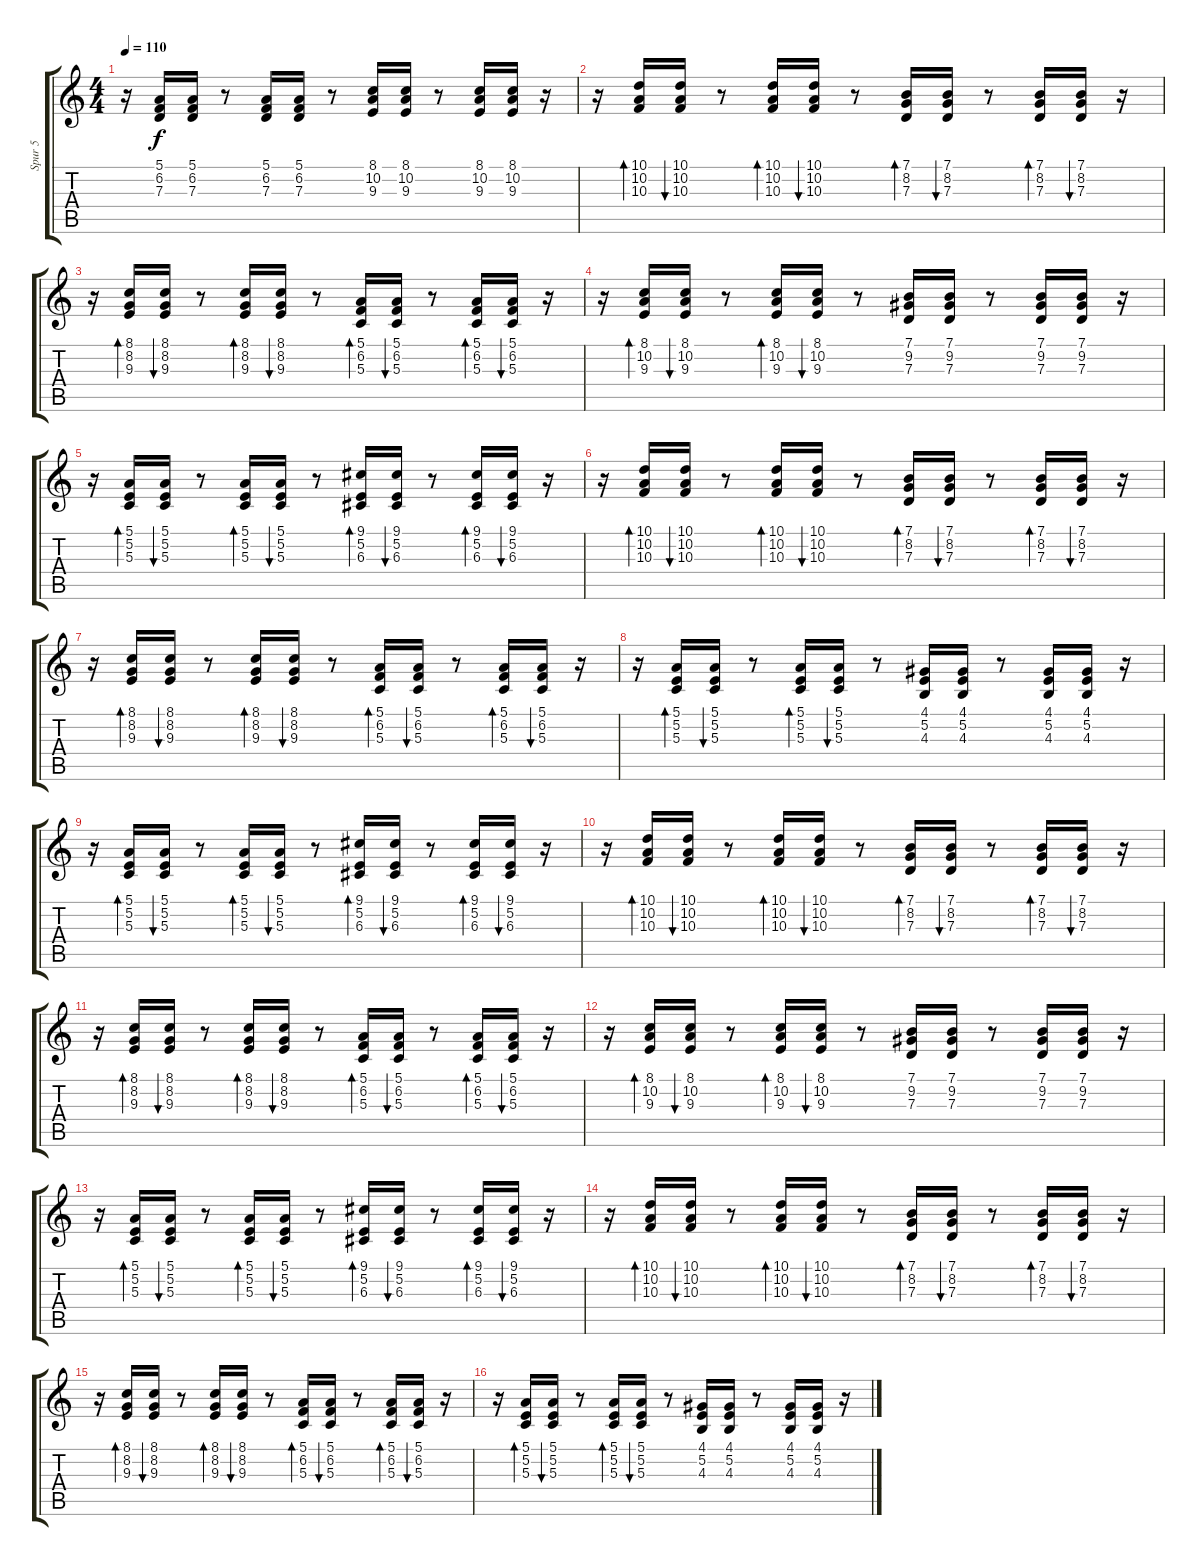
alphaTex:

\track ("Spur 5" "Spur 5") {instrument marimba}
\staff {score tabs}
\tuning (E4 B3 G3 D3 A2 E2) {hide}
\ts (4 4)
\tempo 110
\clef g2
\ks c
r.16{dy f} (5.1 6.2 7.3).16 (5.1 6.2 7.3).16 r.8 (5.1 6.2 7.3).16 (5.1 6.2 7.3).16 r.8 (8.1 10.2 9.3).16 (8.1 10.2 9.3).16 r.8 (8.1 10.2 9.3).16 (8.1 10.2 9.3).16 r.16 |
r.16 (10.1 10.2 10.3).16{bd 60} (10.1 10.2 10.3).16{bu 60} r.8 (10.1 10.2 10.3).16{bd 60} (10.1 10.2 10.3).16{bu 60} r.8 (7.1 8.2 7.3).16{bd 60} (7.1 8.2 7.3).16{bu 60} r.8 (7.1 8.2 7.3).16{bd 60} (7.1 8.2 7.3).16{bu 60} r.16 |
r.16 (8.1 8.2 9.3).16{bd 60} (8.1 8.2 9.3).16{bu 60} r.8 (8.1 8.2 9.3).16{bd 60} (8.1 8.2 9.3).16{bu 60} r.8 (5.1 6.2 5.3).16{bd 60} (5.1 6.2 5.3).16{bu 60} r.8 (5.1 6.2 5.3).16{bd 60} (5.1 6.2 5.3).16{bu 60} r.16 |
r.16 (8.1 10.2 9.3).16{bd 60} (8.1 10.2 9.3).16{bu 60} r.8 (8.1 10.2 9.3).16{bd 60} (8.1 10.2 9.3).16{bu 60} r.8 (7.1 9.2 7.3).16 (7.1 9.2 7.3).16 r.8 (7.1 9.2 7.3).16 (7.1 9.2 7.3).16 r.16 |
r.16 (5.1 5.2 5.3).16{bd 60} (5.1 5.2 5.3).16{bu 60} r.8 (5.1 5.2 5.3).16{bd 60} (5.1 5.2 5.3).16{bu 60} r.8 (9.1 5.2 6.3).16{bd 60} (9.1 5.2 6.3).16{bu 60} r.8 (9.1 5.2 6.3).16{bd 60} (9.1 5.2 6.3).16{bu 60} r.16 |
r.16 (10.1 10.2 10.3).16{bd 60} (10.1 10.2 10.3).16{bu 60} r.8 (10.1 10.2 10.3).16{bd 60} (10.1 10.2 10.3).16{bu 60} r.8 (7.1 8.2 7.3).16{bd 60} (7.1 8.2 7.3).16{bu 60} r.8 (7.1 8.2 7.3).16{bd 60} (7.1 8.2 7.3).16{bu 60} r.16 |
r.16 (8.1 8.2 9.3).16{bd 60} (8.1 8.2 9.3).16{bu 60} r.8 (8.1 8.2 9.3).16{bd 60} (8.1 8.2 9.3).16{bu 60} r.8 (5.1 6.2 5.3).16{bd 60} (5.1 6.2 5.3).16{bu 60} r.8 (5.1 6.2 5.3).16{bd 60} (5.1 6.2 5.3).16{bu 60} r.16 |
r.16 (5.1 5.2 5.3).16{bd 60} (5.1 5.2 5.3).16{bu 60} r.8 (5.1 5.2 5.3).16{bd 60} (5.1 5.2 5.3).16{bu 60} r.8 (4.1 5.2 4.3).16 (4.1 5.2 4.3).16 r.8 (4.1 5.2 4.3).16 (4.1 5.2 4.3).16 r.16 |
r.16 (5.1 5.2 5.3).16{bd 60} (5.1 5.2 5.3).16{bu 60} r.8 (5.1 5.2 5.3).16{bd 60} (5.1 5.2 5.3).16{bu 60} r.8 (9.1 5.2 6.3).16{bd 60} (9.1 5.2 6.3).16{bu 60} r.8 (9.1 5.2 6.3).16{bd 60} (9.1 5.2 6.3).16{bu 60} r.16 |
r.16 (10.1 10.2 10.3).16{bd 60} (10.1 10.2 10.3).16{bu 60} r.8 (10.1 10.2 10.3).16{bd 60} (10.1 10.2 10.3).16{bu 60} r.8 (7.1 8.2 7.3).16{bd 60} (7.1 8.2 7.3).16{bu 60} r.8 (7.1 8.2 7.3).16{bd 60} (7.1 8.2 7.3).16{bu 60} r.16 |
r.16 (8.1 8.2 9.3).16{bd 60} (8.1 8.2 9.3).16{bu 60} r.8 (8.1 8.2 9.3).16{bd 60} (8.1 8.2 9.3).16{bu 60} r.8 (5.1 6.2 5.3).16{bd 60} (5.1 6.2 5.3).16{bu 60} r.8 (5.1 6.2 5.3).16{bd 60} (5.1 6.2 5.3).16{bu 60} r.16 |
r.16 (8.1 10.2 9.3).16{bd 60} (8.1 10.2 9.3).16{bu 60} r.8 (8.1 10.2 9.3).16{bd 60} (8.1 10.2 9.3).16{bu 60} r.8 (7.1 9.2 7.3).16 (7.1 9.2 7.3).16 r.8 (7.1 9.2 7.3).16 (7.1 9.2 7.3).16 r.16 |
r.16 (5.1 5.2 5.3).16{bd 60} (5.1 5.2 5.3).16{bu 60} r.8 (5.1 5.2 5.3).16{bd 60} (5.1 5.2 5.3).16{bu 60} r.8 (9.1 5.2 6.3).16{bd 60} (9.1 5.2 6.3).16{bu 60} r.8 (9.1 5.2 6.3).16{bd 60} (9.1 5.2 6.3).16{bu 60} r.16 |
r.16 (10.1 10.2 10.3).16{bd 60} (10.1 10.2 10.3).16{bu 60} r.8 (10.1 10.2 10.3).16{bd 60} (10.1 10.2 10.3).16{bu 60} r.8 (7.1 8.2 7.3).16{bd 60} (7.1 8.2 7.3).16{bu 60} r.8 (7.1 8.2 7.3).16{bd 60} (7.1 8.2 7.3).16{bu 60} r.16 |
r.16 (8.1 8.2 9.3).16{bd 60} (8.1 8.2 9.3).16{bu 60} r.8 (8.1 8.2 9.3).16{bd 60} (8.1 8.2 9.3).16{bu 60} r.8 (5.1 6.2 5.3).16{bd 60} (5.1 6.2 5.3).16{bu 60} r.8 (5.1 6.2 5.3).16{bd 60} (5.1 6.2 5.3).16{bu 60} r.16 |
r.16 (5.1 5.2 5.3).16{bd 60} (5.1 5.2 5.3).16{bu 60} r.8 (5.1 5.2 5.3).16{bd 60} (5.1 5.2 5.3).16{bu 60} r.8 (4.1 5.2 4.3).16 (4.1 5.2 4.3).16 r.8 (4.1 5.2 4.3).16 (4.1 5.2 4.3).16 r.16
